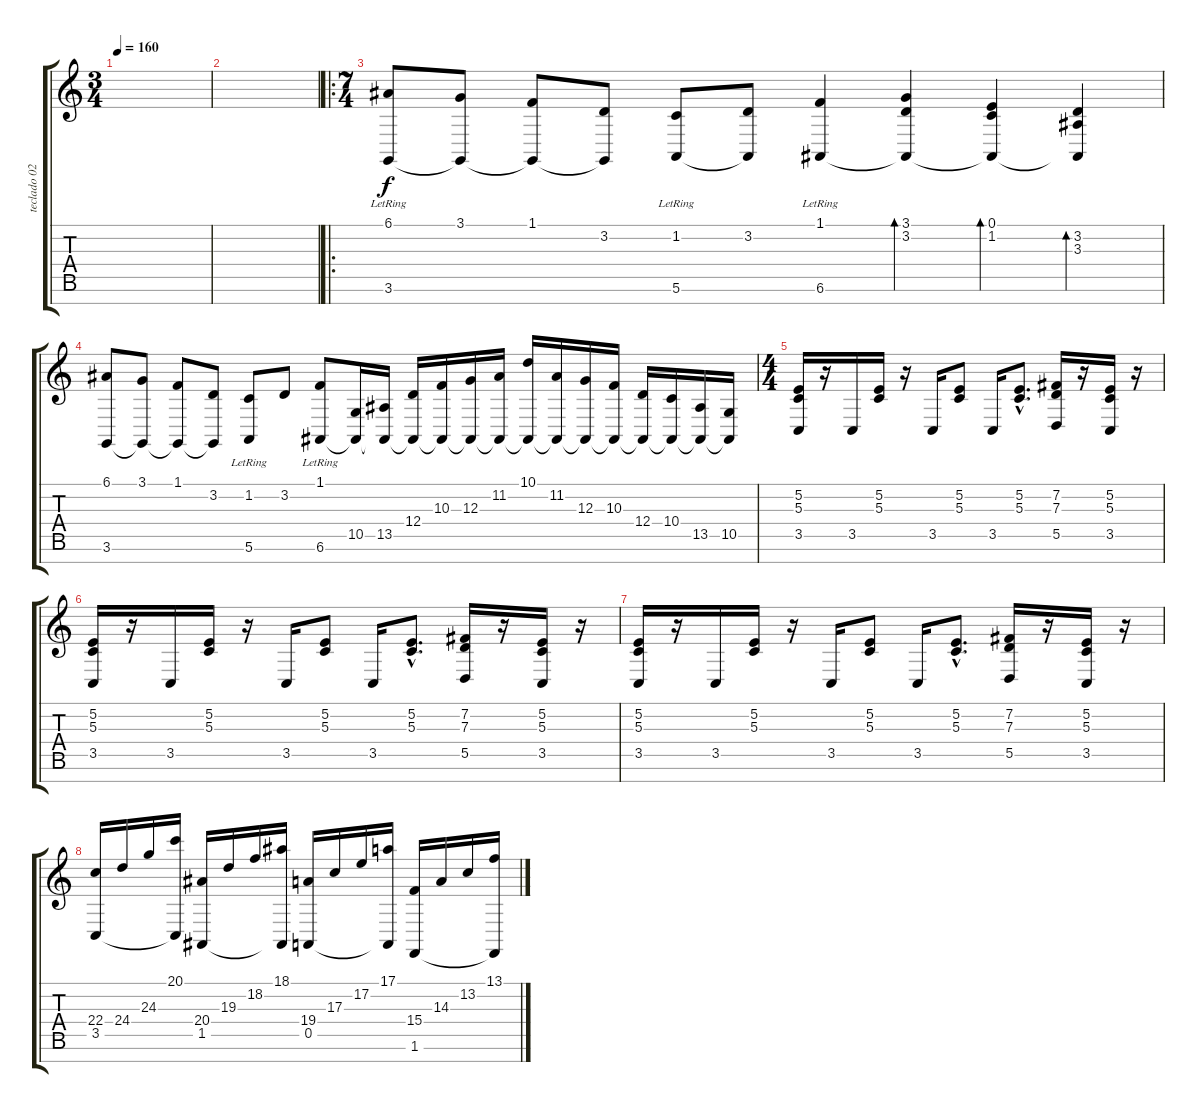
\track ("teclado 02" "teclado 02") {instrument acousticgrandpiano}
\staff {score tabs}
\tuning (E4 B3 G3 D3 A2 E2 B1) {hide}
\ts (3 4)
\tempo 160
\clef g2
\ks c
|
|
\ro
\ts (7 4)
(6.1 3.6{lr}).8{volume 16 instrument brightacousticpiano} (3.1 3.6{t}).8 (1.1 3.6{t}).8 (3.2 3.6{t}).8 (1.2 5.6{lr}).8 (3.2 5.6{t}).8 (1.1 6.6{lr}).4 (3.1 3.2 6.6{t}).4{bd 240} (0.1 1.2 6.6{t}).4{bd 240} (3.2 3.3 6.6{t}).4{bd 240} |
(6.1 3.6).8 (3.1 3.6{t}).8 (1.1 3.6{t}).8 (3.2 3.6{t}).8 (1.2 5.6{lr}).8 3.2.8 (1.1 6.6{lr}).8 (10.5 6.6{t}).16 (13.5 6.6{t}).16 (12.4 6.6{t}).16 (10.3 6.6{t}).16 (12.3 6.6{t}).16 (11.2 6.6{t}).16 (10.1 6.6{t}).16 (11.2 6.6{t}).16 (12.3 6.6{t}).16 (10.3 6.6{t}).16 (12.4 6.6{t}).16 (10.4 6.6{t}).16 (13.5 6.6{t}).16 (10.5 6.6{t}).16 |
\ts (4 4)
(5.2 5.3 3.5).16 r.16 3.5.16 (5.2 5.3).16 r.16 3.5.16 (5.2 5.3).8 3.5.16 (5.2{hac} 5.3{hac}).8{d} (7.2 7.3 5.5).16 r.16 (5.2 5.3 3.5).16 r.16 |
(5.2 5.3 3.5).16 r.16 3.5.16 (5.2 5.3).16 r.16 3.5.16 (5.2 5.3).8 3.5.16 (5.2{hac} 5.3{hac}).8{d} (7.2 7.3 5.5).16 r.16 (5.2 5.3 3.5).16 r.16 |
(5.2 5.3 3.5).16 r.16 3.5.16 (5.2 5.3).16 r.16 3.5.16 (5.2 5.3).8 3.5.16 (5.2{hac} 5.3{hac}).8{d} (7.2 7.3 5.5).16 r.16 (5.2 5.3 3.5).16 r.16 |
(22.4 3.5).16 24.4.16 24.3.16 (20.1 3.5{t}).16 (20.4 1.5).16 19.3.16 18.2.16 (18.1 1.5{t}).16 (19.4 0.5).16 17.3.16 17.2.16 (17.1 0.5{t}).16 (15.4 1.6).16 14.3.16 13.2.16 (13.1 1.6{t}).16
